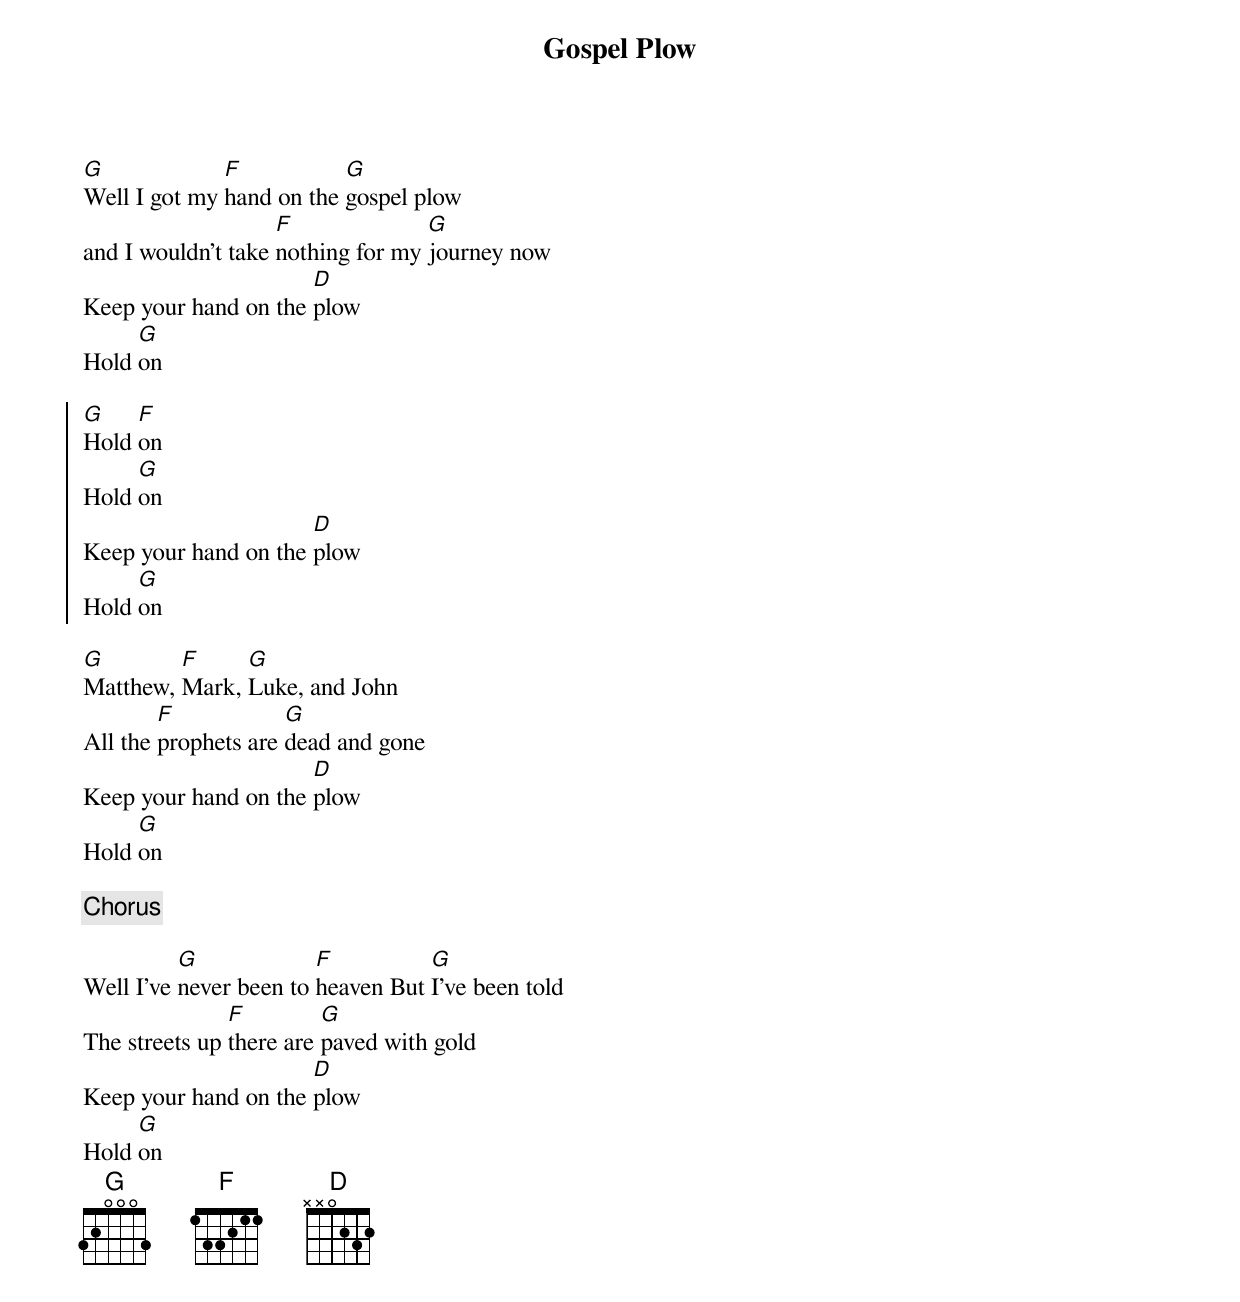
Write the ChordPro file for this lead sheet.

{title:Gospel Plow}
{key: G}

[G]Well I got my [F]hand on the [G]gospel plow
and I wouldn't take [F]nothing for my [G]journey now
Keep your hand on the [D]plow
Hold [G]on

{start_of_chorus}
[G]Hold [F]on
Hold [G]on
Keep your hand on the [D]plow
Hold [G]on
{end_of_chorus}

[G]Matthew, [F]Mark, [G]Luke, and John
All the [F]prophets are [G]dead and gone
Keep your hand on the [D]plow
Hold [G]on

{chorus}

Well I've [G]never been to [F]heaven But [G]I've been told
The streets up [F]there are [G]paved with gold
Keep your hand on the [D]plow
Hold [G]on
